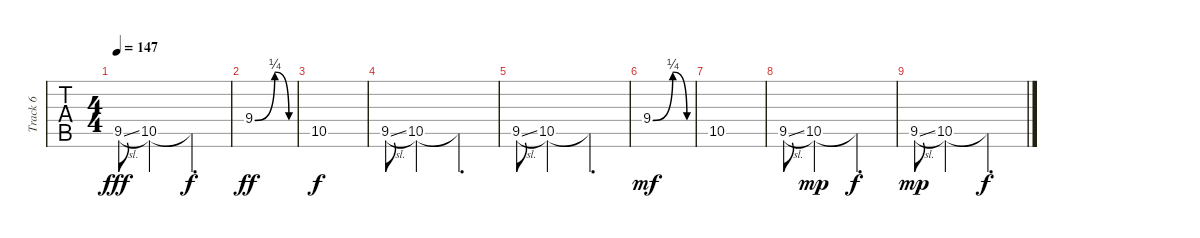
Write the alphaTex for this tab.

\track ("Track 6" "Track 6") {instrument distortionguitar}
\staff {tabs}
\tuning (E4 B3 G3 D3 A2 E2) {hide}
\ts (4 4)
\tempo 147
\clef g2
\ks c
9.5{sl}.8{dy fff} 10.5.2 10.5{t}.4{d dy f} |
9.4{be (custom 0 0 31 1 53 0 60 0)}.1{dy ff} |
10.5.1{dy f} |
9.5{sl}.8 10.5.2 10.5{t}.4{d} |
9.5{sl}.8 10.5.2 10.5{t}.4{d} |
9.4{be (custom 0 0 31 1 53 0 60 0)}.1{dy mf} |
10.5.1 |
9.5{sl}.8 10.5.2{dy mp} 10.5{t}.4{d dy f} |
9.5{sl}.8{dy mp} 10.5.2 10.5{t}.4{d dy f}
